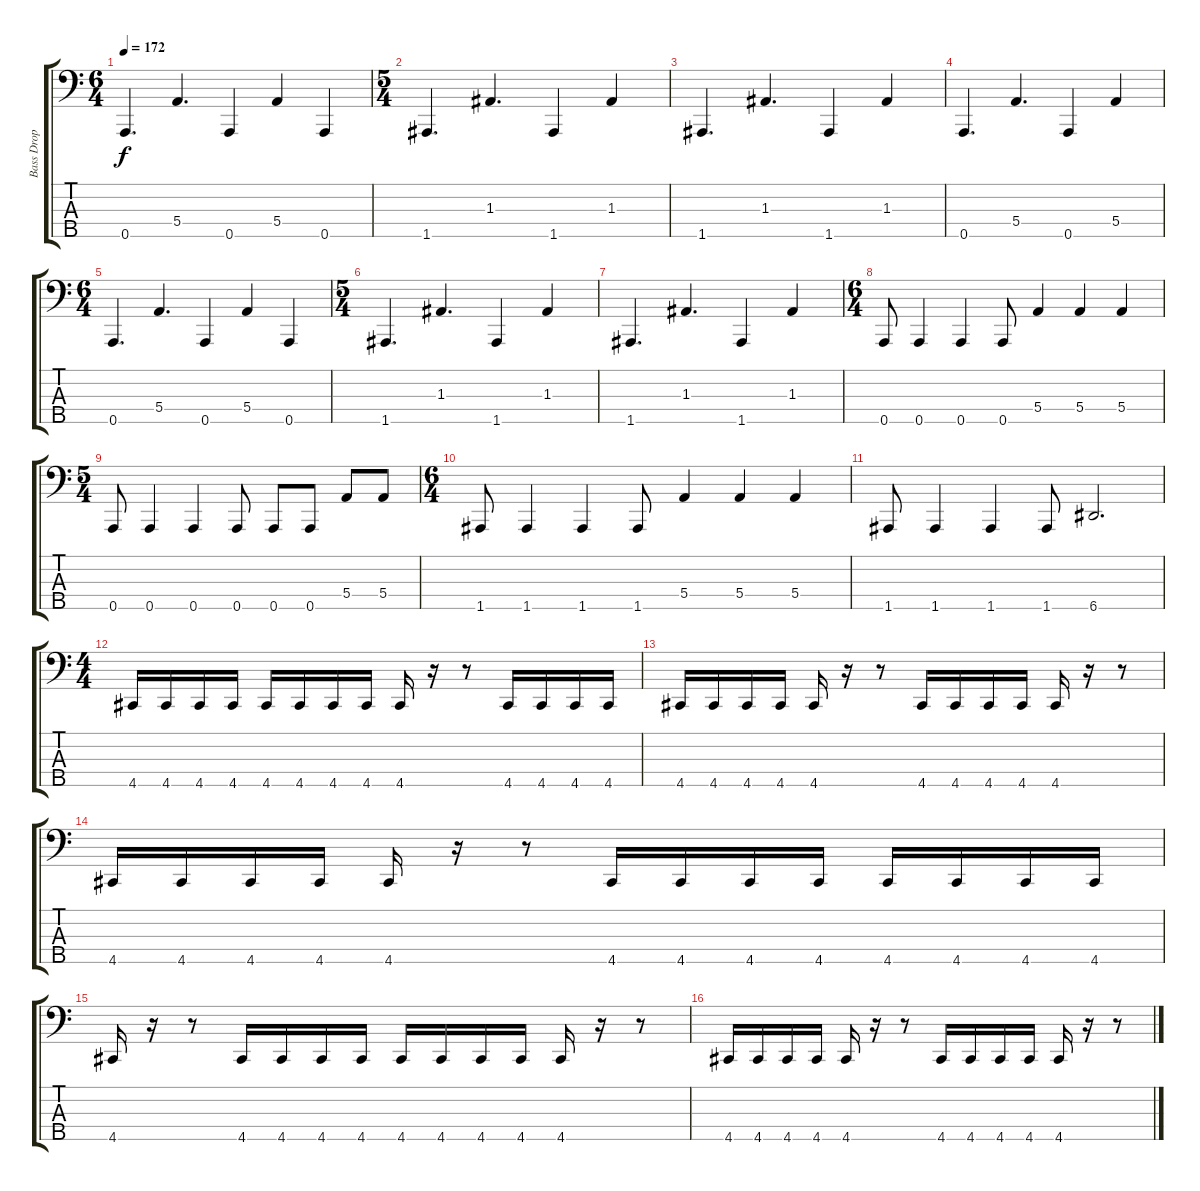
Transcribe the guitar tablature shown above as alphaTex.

\track ("Bass Drop A" "Bass Drop ") {instrument electricbasspick}
\staff {score tabs}
\tuning (G2 D2 A1 E1 A0) {hide}
\ts (6 4)
\tempo 172
\clef f4
\ks c
0.5.4{d dy f} 5.4.4{d} 0.5.4 5.4.4 0.5.4 |
\ts (5 4)
1.5.4{d} 1.3.4{d} 1.5.4 1.3.4 |
1.5.4{d} 1.3.4{d} 1.5.4 1.3.4 |
0.5.4{d} 5.4.4{d} 0.5.4 5.4.4 |
\ts (6 4)
0.5.4{d} 5.4.4{d} 0.5.4 5.4.4 0.5.4 |
\ts (5 4)
1.5.4{d} 1.3.4{d} 1.5.4 1.3.4 |
1.5.4{d} 1.3.4{d} 1.5.4 1.3.4 |
\ts (6 4)
0.5.8 0.5.4 0.5.4 0.5.8 5.4.4 5.4.4 5.4.4 |
\ts (5 4)
0.5.8 0.5.4 0.5.4 0.5.8 0.5.8 0.5.8 5.4.8 5.4.8 |
\ts (6 4)
1.5.8 1.5.4 1.5.4 1.5.8 5.4.4 5.4.4 5.4.4 |
1.5.8 1.5.4 1.5.4 1.5.8 6.5.2{d} |
\ts (4 4)
4.5.16 4.5.16 4.5.16 4.5.16 4.5.16 4.5.16 4.5.16 4.5.16 4.5.16 r.16 r.8 4.5.16 4.5.16 4.5.16 4.5.16 |
4.5.16 4.5.16 4.5.16 4.5.16 4.5.16 r.16 r.8 4.5.16 4.5.16 4.5.16 4.5.16 4.5.16 r.16 r.8 |
4.5.16 4.5.16 4.5.16 4.5.16 4.5.16 r.16 r.8 4.5.16 4.5.16 4.5.16 4.5.16 4.5.16 4.5.16 4.5.16 4.5.16 |
4.5.16 r.16 r.8 4.5.16 4.5.16 4.5.16 4.5.16 4.5.16 4.5.16 4.5.16 4.5.16 4.5.16 r.16 r.8 |
4.5.16 4.5.16 4.5.16 4.5.16 4.5.16 r.16 r.8 4.5.16 4.5.16 4.5.16 4.5.16 4.5.16 r.16 r.8
